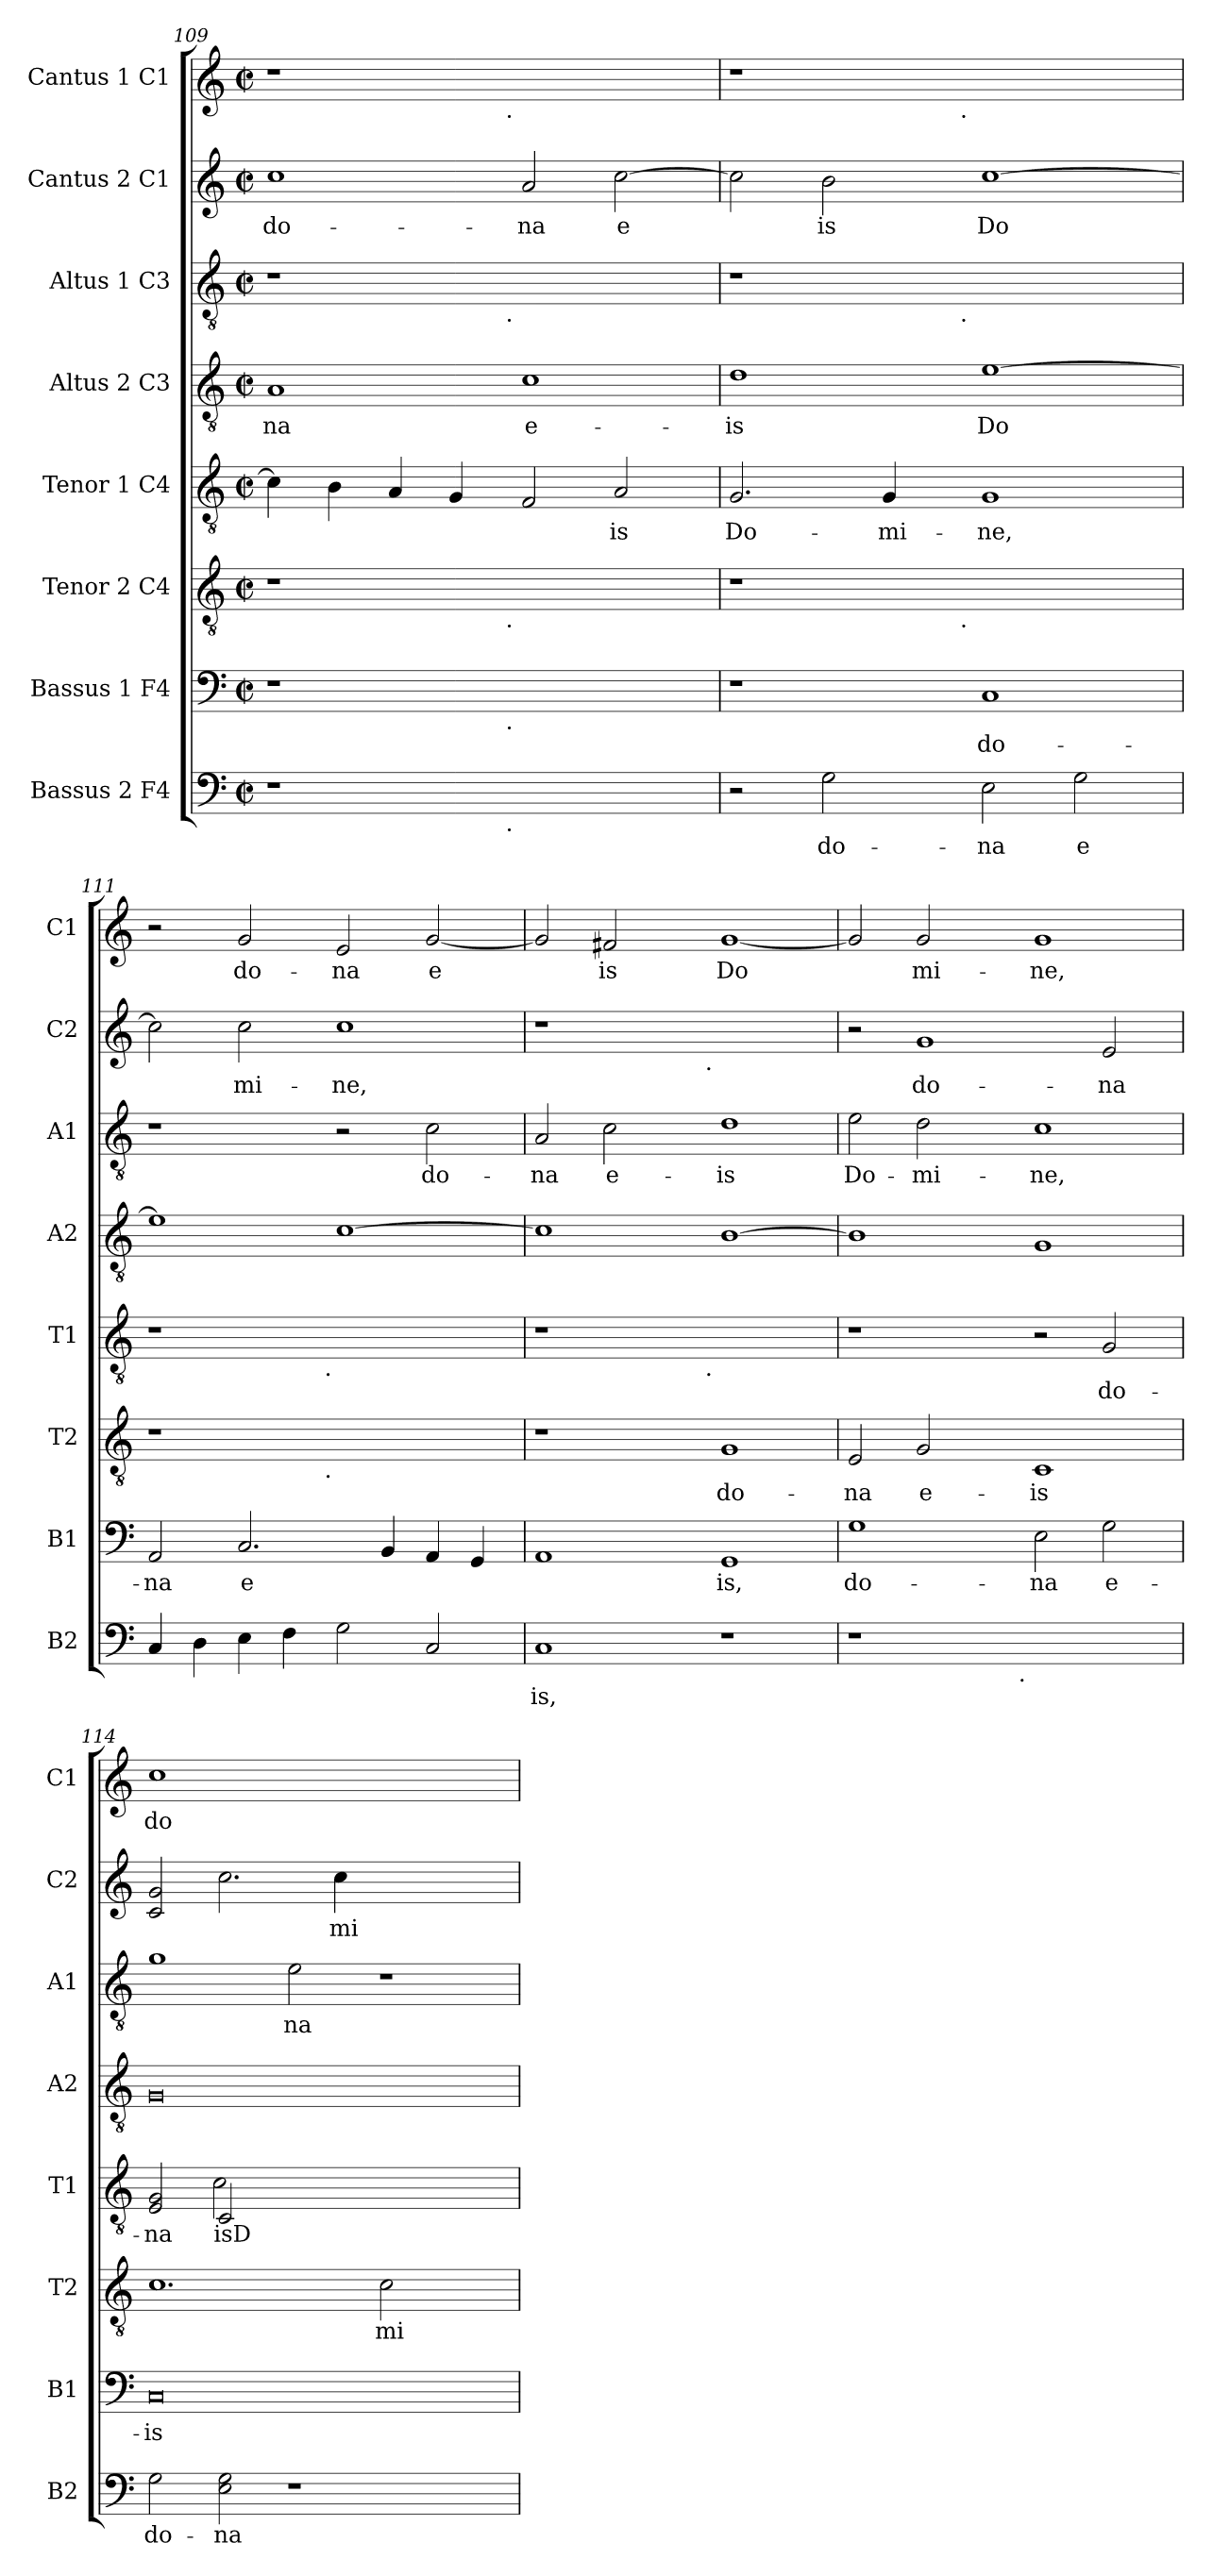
**kern	**text	**kern	**text	**kern	**text	**kern	**text	**kern	**text	**kern	**text	**kern	**text	**kern	**text
*part8	*part8	*part7	*part7	*part6	*part6	*part5	*part5	*part4	*part4	*part3	*part3	*part2	*part2	*part1	*part1
*staff8	*staff8	*staff7	*staff7	*staff6	*staff6	*staff5	*staff5	*staff4	*staff4	*staff3	*staff3	*staff2	*staff2	*staff1	*staff1
*I"Bassus 2  F4	*	*I"Bassus 1  F4	*	*I"Tenor 2  C4	*	*I"Tenor 1  C4	*	*I"Altus 2  C3	*	*I"Altus 1  C3	*	*I"Cantus 2  C1	*	*I"Cantus 1  C1	*
*I'B2	*	*I'B1	*	*I'T2	*	*I'T1	*	*I'A2	*	*I'A1	*	*I'C2	*	*I'C1	*
*clefF4	*	*clefF4	*	*clefGv2	*	*clefGv2	*	*clefGv2	*	*clefGv2	*	*clefG2	*	*clefG2	*
*k[]	*	*k[]	*	*k[]	*	*k[]	*	*k[]	*	*k[]	*	*k[]	*	*k[]	*
*C:	*	*C:	*	*C:	*	*C:	*	*C:	*	*C:	*	*C:	*	*C:	*
*M2/2	*	*M2/2	*	*M2/2	*	*M2/2	*	*M2/2	*	*M2/2	*	*M2/2	*	*M2/2	*
*met(c|)	*	*met(c|)	*	*met(c|)	*	*met(c|)	*	*met(c|)	*	*met(c|)	*	*met(c|)	*	*met(c|)	*
=109	=109	=109	=109	=109	=109	=109	=109	=109	=109	=109	=109	=109	=109	=109	=109
!	!	!	!	!	!	!	!LO:LY:b:cj	!	!LO:LY:b:cj	!	!	!	!LO:LY:b:cj	!	!
*^	*	*^	*	*^	*	*	*	*	*	*^	*	*	*	*^	*
1r	2ryy	.	1r	2ryy	.	1r	2ryy	.	4c\]	--	1A	-na	1r	2ryy	.	1cc	do-	1r	2ryy	.
!	!	!	!	!	!	!	!	!	!	!LO:LY:b:cj	!	!	!	!	!	!	!	!	!	!
.	.	.	.	.	.	.	.	.	4B\	--	.	.	.	.	.	.	.	.	.	.
!	!	!	!	!	!	!	!	!	!	!LO:LY:b:cj	!	!	!	!	!	!	!	!	!	!
.	4...ryy	.	.	4...ryy	.	.	4...ryy	.	4A/	--	.	.	.	4...ryy	.	.	.	.	4...ryy	.
!	!	!	!	!	!	!	!	!	!	!LO:LY:b:cj	!	!	!	!	!	!	!	!	!	!
.	.	.	.	.	.	.	.	.	4G/	--	.	.	.	.	.	.	.	.	.	.
!	!	!	!	!	!	!	!	!	!	!	!	!	!	!	!	!	!	!	!LO:TX:b:t=.	!
!	!	!	!	!	!	!	!	!	!	!	!	!	!	!LO:TX:b:t=.	!	!	!	!	!	!
!	!	!	!	!	!	!	!LO:TX:b:t=.	!	!	!	!	!	!	!	!	!	!	!	!	!
!	!	!	!	!LO:TX:b:t=.	!	!	!	!	!	!	!	!	!	!	!	!	!	!	!	!
!	!LO:TX:b:t=.	!	!	!	!	!	!	!	!	!	!	!	!	!	!	!	!	!	!	!
.	1ryy	.	.	1ryy	.	.	1ryy	.	.	.	.	.	.	1ryy	.	.	.	.	1ryy	.
!	!	!	!	!	!	!	!	!	!	!LO:LY:b:cj	!	!LO:LY:b:cj	!	!	!	!	!LO:LY:b:cj	!	!	!
1ryy	.	.	1ryy	.	.	1ryy	.	.	2F/	--	1c	e-	1ryy	.	.	2a/	-na	1ryy	.	.
!	!	!	!	!	!	!	!	!	!	!LO:LY:b:cj	!	!	!	!	!	!	!LO:LY:b:cj	!	!	!
.	.	.	.	.	.	.	.	.	2A/	-is	.	.	.	.	.	[>2cc\	e-	.	.	.
.	32ryy	.	.	32ryy	.	.	32ryy	.	.	.	.	.	.	32ryy	.	.	.	.	32ryy	.
!!LO:PB:g=z	!!
=110	=110	=110	=110	=110	=110	=110	=110	=110	=110	=110	=110	=110	=110	=110	=110	=110	=110	=110	=110	=110
!	!	!	!	!	!	!	!	!	!	!LO:LY:b:cj	!	!LO:LY:b:cj	!	!	!	!	!LO:LY:b:cj	!	!	!
*v	*v	*	*	*	*	*	*	*	*	*	*	*	*	*	*	*	*	*	*	*
*	*	*v	*v	*	*	*	*	*	*	*	*	*	*	*	*	*	*	*	*
2r	.	1r	.	1r	2ryy	.	2.G/	Do-	1d	-is	1r	2ryy	.	2cc\]	--	1r	2ryy	.
!	!LO:LY:b:cj	!	!	!	!	!	!	!	!	!	!	!	!	!	!LO:LY:b:cj	!	!	!
2G\	do-	.	.	.	4ryy	.	.	.	.	.	.	4ryy	.	2b\	-is	.	4ryy	.
!	!	!	!	!	!	!	!	!LO:LY:b:cj	!	!	!	!	!	!	!	!	!	!
.	.	.	.	.	8ryy	.	4G/	-mi-	.	.	.	8ryy	.	.	.	.	8ryy	.
.	.	.	.	.	16ryy	.	.	.	.	.	.	16ryy	.	.	.	.	16ryy	.
.	.	.	.	.	64ryy	.	.	.	.	.	.	64ryy	.	.	.	.	64ryy	.
!	!	!	!	!	!	!	!	!	!	!	!	!	!	!	!	!	!LO:TX:b:t=.	!
!	!	!	!	!	!	!	!	!	!	!	!	!LO:TX:b:t=.	!	!	!	!	!	!
!	!	!	!	!	!LO:TX:b:t=.	!	!	!	!	!	!	!	!	!	!	!	!	!
.	.	.	.	.	1ryy	.	.	.	.	.	.	1ryy	.	.	.	.	1ryy	.
!	!LO:LY:b:cj	!	!LO:LY:b:cj	!	!	!	!	!LO:LY:b:cj	!	!LO:LY:b:cj	!	!	!	!	!LO:LY:b:cj	!	!	!
2E\	-na	1C	do-	1ryy	.	.	1G	-ne,	[<1e	Do-	1ryy	.	.	[<1cc	Do-	1ryy	.	.
!	!LO:LY:b:cj	!	!	!	!	!	!	!	!	!	!	!	!	!	!	!	!	!
2G\	e-	.	.	.	.	.	.	.	.	.	.	.	.	.	.	.	.	.
.	.	.	.	.	32.ryy	.	.	.	.	.	.	32.ryy	.	.	.	.	32.ryy	.
!!LO:PB:g=z
=111	=111	=111	=111	=111	=111	=111	=111	=111	=111	=111	=111	=111	=111	=111	=111	=111	=111	=111
!	!	!	!	!	!	!	!	!	!	!	!	!	!	!	!	!LO:TX:a:t=1 1 1	!	!
!	!LO:LY:b:cj	!	!LO:LY:b:cj	!	!	!	!	!	!	!LO:LY:b:cj	!	!	!	!	!LO:LY:b:cj	!	!	!
*	*	*	*	*	*	*	*^	*	*	*	*v	*v	*	*	*	*v	*v	*
4C/	--	2AA/	-na	1r	2ryy	.	1r	2ryy	.	1e]	--	1r	.	2cc\]	--	2r	.
!	!LO:LY:b:cj	!	!	!	!	!	!	!	!	!	!	!	!	!	!	!	!
4D\	--	.	.	.	.	.	.	.	.	.	.	.	.	.	.	.	.
!	!LO:LY:b:cj	!	!LO:LY:b:cj	!	!	!	!	!	!	!	!	!	!	!	!LO:LY:b:cj	!	!LO:LY:b:cj
4E\	--	2.C/	e-	.	4...ryy	.	.	4...ryy	.	.	.	.	.	2cc\	-mi-	2g/	do-
!	!LO:LY:b:cj	!	!	!	!	!	!	!	!	!	!	!	!	!	!	!	!
4F\	--	.	.	.	.	.	.	.	.	.	.	.	.	.	.	.	.
!	!	!	!	!	!	!	!	!LO:TX:b:t=.	!	!	!	!	!	!	!	!	!
!	!	!	!	!	!LO:TX:b:t=.	!	!	!	!	!	!	!	!	!	!	!	!
.	.	.	.	.	1ryy	.	.	1ryy	.	.	.	.	.	.	.	.	.
!	!LO:LY:b:cj	!	!	!	!	!	!	!	!	!	!LO:LY:b:cj	!	!	!	!LO:LY:b:cj	!	!LO:LY:b:cj
2G\	--	.	.	1ryy	.	.	1ryy	.	.	[>1c	--	2r	.	1cc	-ne,	2e/	-na
!	!	!	!LO:LY:b:cj	!	!	!	!	!	!	!	!	!	!	!	!	!	!
.	.	4BB/	--	.	.	.	.	.	.	.	.	.	.	.	.	.	.
!	!LO:LY:b:cj	!	!LO:LY:b:cj	!	!	!	!	!	!	!	!	!	!LO:LY:b:cj	!	!	!	!LO:LY:b:cj
2C/	--	4AA/	--	.	.	.	.	.	.	.	.	2c\	do-	.	.	[<2g/	e-
!	!	!	!LO:LY:b:cj	!	!	!	!	!	!	!	!	!	!	!	!	!	!
.	.	4GG/	--	.	.	.	.	.	.	.	.	.	.	.	.	.	.
.	.	.	.	.	32ryy	.	.	32ryy	.	.	.	.	.	.	.	.	.
=112	=112	=112	=112	=112	=112	=112	=112	=112	=112	=112	=112	=112	=112	=112	=112	=112	=112
!	!LO:LY:b:cj	!	!LO:LY:b:cj	!	!	!	!	!	!	!	!LO:LY:b:cj	!	!LO:LY:b:cj	!	!	!	!LO:LY:b:cj
*	*	*	*	*v	*v	*	*	*	*	*	*	*	*	*^	*	*	*
1C	-is,	1AA	--	1r	.	1r	2ryy	.	1c]	--	2A/	-na	1r	2ryy	.	2g/]	--
!	!	!	!	!	!	!	!	!	!	!	!	!LO:LY:b:cj	!	!	!	!	!LO:LY:b:cj
.	.	.	.	.	.	.	4ryy	.	.	.	2c\	e-	.	4ryy	.	2f#X/	-is
.	.	.	.	.	.	.	8ryy	.	.	.	.	.	.	8ryy	.	.	.
.	.	.	.	.	.	.	16ryy	.	.	.	.	.	.	16ryy	.	.	.
.	.	.	.	.	.	.	64ryy	.	.	.	.	.	.	64ryy	.	.	.
!	!	!	!	!	!	!	!	!	!	!	!	!	!	!LO:TX:b:t=.	!	!	!
!	!	!	!	!	!	!	!LO:TX:b:t=.	!	!	!	!	!	!	!	!	!	!
.	.	.	.	.	.	.	1ryy	.	.	.	.	.	.	1ryy	.	.	.
!	!	!	!LO:LY:b:cj	!	!LO:LY:b:cj	!	!	!	!	!LO:LY:b:cj	!	!LO:LY:b:cj	!	!	!	!	!LO:LY:b:cj
1r	.	1GG	-is,	1G	do-	1ryy	.	.	[>1B	--	1d	-is	1ryy	.	.	[<1g	Do-
.	.	.	.	.	.	.	32.ryy	.	.	.	.	.	.	32.ryy	.	.	.
=113	=113	=113	=113	=113	=113	=113	=113	=113	=113	=113	=113	=113	=113	=113	=113	=113	=113
!	!	!	!LO:LY:b:cj	!	!LO:LY:b:cj	!	!	!	!	!LO:LY:b:cj	!	!LO:LY:b:cj	!	!	!	!	!LO:LY:b:cj
*^	*	*	*	*	*	*v	*v	*	*	*	*	*	*v	*v	*	*	*
1r	2ryy	.	1G	do-	2E/	-na	1r	.	1B]	--	2e\	Do-	2r	.	2g/]	--
!	!	!	!	!	!	!LO:LY:b:cj	!	!	!	!	!	!LO:LY:b:cj	!	!LO:LY:b:cj	!	!LO:LY:b:cj
.	4ryy	.	.	.	2G/	e-	.	.	.	.	2d\	-mi-	1g	do-	2g/	-mi-
.	8ryy	.	.	.	.	.	.	.	.	.	.	.	.	.	.	.
.	16ryy	.	.	.	.	.	.	.	.	.	.	.	.	.	.	.
.	64ryy	.	.	.	.	.	.	.	.	.	.	.	.	.	.	.
!	!LO:TX:b:t=.	!	!	!	!	!	!	!	!	!	!	!	!	!	!	!
.	1ryy	.	.	.	.	.	.	.	.	.	.	.	.	.	.	.
!	!	!	!	!LO:LY:b:cj	!	!LO:LY:b:cj	!	!	!	!LO:LY:b:cj	!	!LO:LY:b:cj	!	!	!	!LO:LY:b:cj
1ryy	.	.	2E\	-na	1C	-is	2r	.	1G	--	1c	-ne,	.	.	1g	-ne,
!	!	!	!	!LO:LY:b:cj	!	!	!	!LO:LY:b:cj	!	!	!	!	!	!LO:LY:b:cj	!	!
.	.	.	2G\	e-	.	.	2G/	do-	.	.	.	.	2e/	-na	.	.
.	32.ryy	.	.	.	.	.	.	.	.	.	.	.	.	.	.	.
=114	=114	=114	=114	=114	=114	=114	=114	=114	=114	=114	=114	=114	=114	=114	=114	=114
!	!	!LO:LY:b:cj	!	!LO:LY:b:cj	!	!	!	!LO:LY:b:cj	!	!LO:LY:b:cj	!	!	!	!	!	!LO:LY:b:cj
*v	*v	*	*	*	*	*	*^	*	*	*	*	*	*	*	*	*
2G\	do-	0C	-is	1.c	.	2E/ 2G/	2ryy	-na	0G	--	1g	.	2g/ 2c/	.	1cc	do-
!	!LO:LY:b:cj	!	!	!	!	!	!	!LO:LY:b:cj	!	!	!	!	!	!	!	!
2E\ 2G\	-na	.	.	.	.	2C/	2c\	isD	.	.	.	.	2.cc\	.	.	.
!	!	!	!	!	!	!	!	!	!	!	!	!LO:LY:b:cj	!	!	!	!
1r	.	.	.	.	.	1.ryy	1.ryy	.	.	.	2e\	na	.	.	1.ryy	.
!	!	!	!	!	!	!	!	!	!	!	!	!	!	!LO:LY:b:cj	!	!
.	.	.	.	.	.	.	.	.	.	.	.	.	4cc\	mi-	.	.
!	!	!	!	!	!LO:LY:b:cj	!	!	!	!	!	!	!	!	!	!	!
.	.	.	.	2c\	mi-	.	.	.	.	.	1r	.	1ryy	.	.	.
2ryy	.	2ryy	.	2ryy	.	.	.	.	2ryy	.	.	.	.	.	.	.
*	*	*	*	*	*	*v	*v	*	*	*	*	*	*	*	*	*
=	=	=	=	=	=	=	=	=	=	=	=	=	=	=	=
*-	*-	*-	*-	*-	*-	*-	*-	*-	*-	*-	*-	*-	*-	*-	*-
